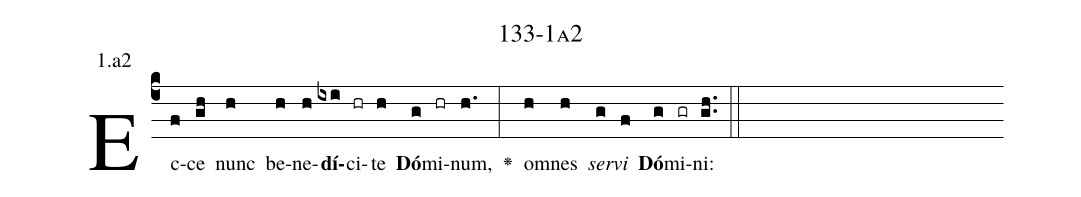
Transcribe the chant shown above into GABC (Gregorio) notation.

name: 133-1a2;
annotation: 1.a2;
%%
(c4)Ec(f)ce(gh) nunc(h) be(h)ne(h)<b>dí</b>(ixi)ci(hr)te(h) <b>Dó</b>(g)mi(hr)num,(h.) <v>\greheightstar</v>(:) om(h)nes(h) <i>ser</i>(g)<i>vi</i>(f) <b>Dó</b>(g)mi(gr)ni:(gh..) (::)


%E(h) u(h) o(g) u(f) a(g) e.(gh..) (::)
